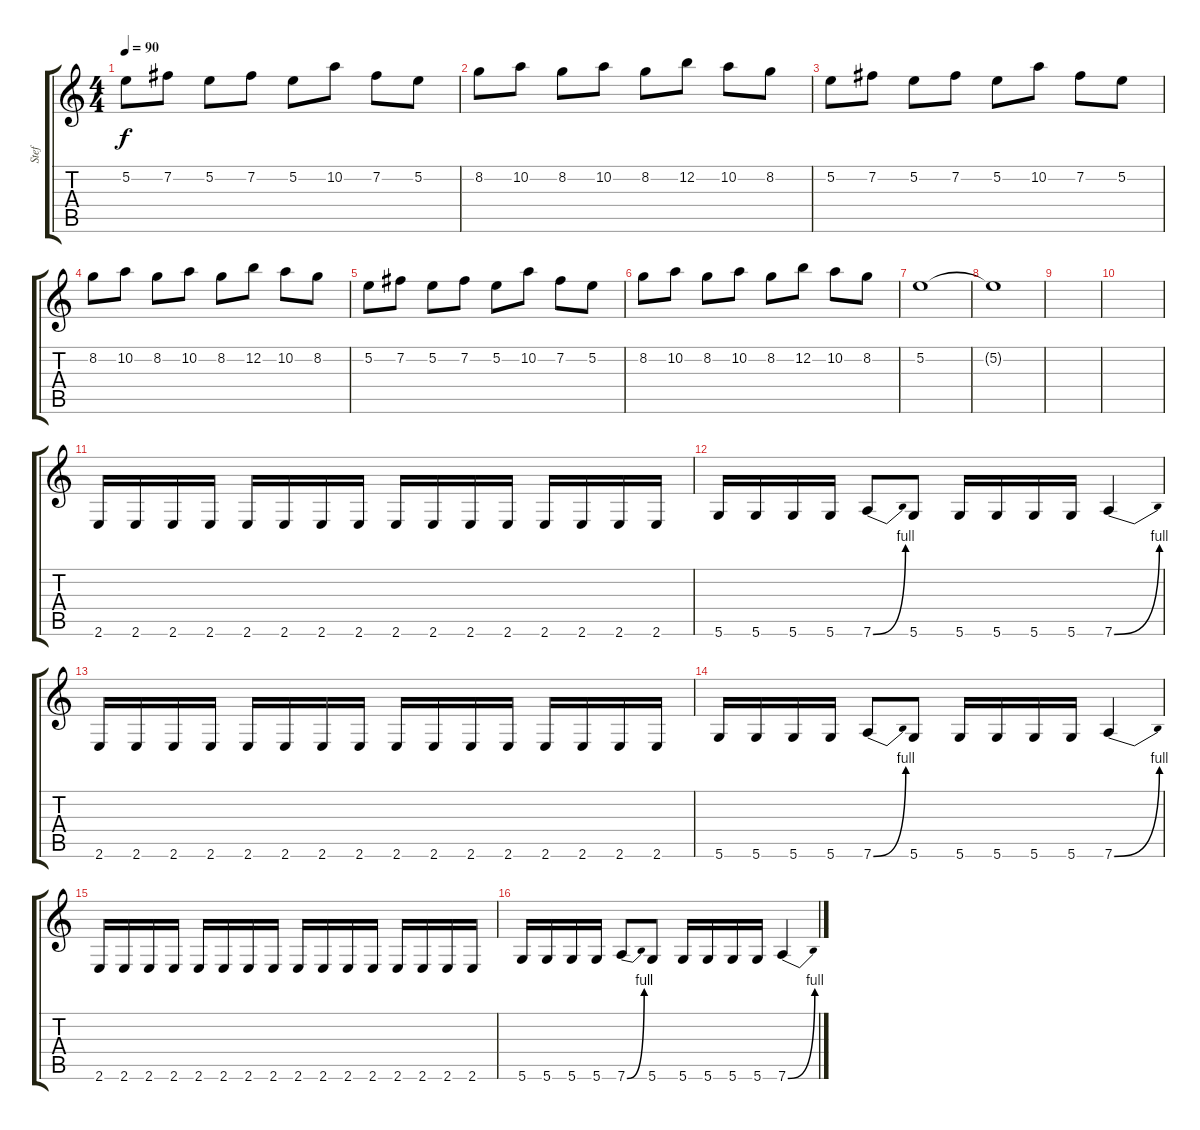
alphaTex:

\track ("Stef" "Stef") {instrument distortionguitar}
\staff {score tabs}
\tuning (E4 B3 G3 D3 A2 D2) {hide}
\ts (4 4)
\tempo 90
\clef g2
\ks c
5.2.8{dy f} 7.2.8 5.2.8 7.2.8 5.2.8 10.2.8 7.2.8 5.2.8 |
8.2.8 10.2.8 8.2.8 10.2.8 8.2.8 12.2.8 10.2.8 8.2.8 |
5.2.8 7.2.8 5.2.8 7.2.8 5.2.8 10.2.8 7.2.8 5.2.8 |
8.2.8 10.2.8 8.2.8 10.2.8 8.2.8 12.2.8 10.2.8 8.2.8 |
5.2.8 7.2.8 5.2.8 7.2.8 5.2.8 10.2.8 7.2.8 5.2.8 |
8.2.8 10.2.8 8.2.8 10.2.8 8.2.8 12.2.8 10.2.8 8.2.8 |
5.2.1 |
5.2{t}.1 |
|
|
2.6.16 2.6.16 2.6.16 2.6.16 2.6.16 2.6.16 2.6.16 2.6.16 2.6.16 2.6.16 2.6.16 2.6.16 2.6.16 2.6.16 2.6.16 2.6.16 |
5.6.16 5.6.16 5.6.16 5.6.16 7.6{be (bend 0 0 60 4)}.8 5.6.8 5.6.16 5.6.16 5.6.16 5.6.16 7.6{be (bend 0 0 60 4)}.4 |
2.6.16 2.6.16 2.6.16 2.6.16 2.6.16 2.6.16 2.6.16 2.6.16 2.6.16 2.6.16 2.6.16 2.6.16 2.6.16 2.6.16 2.6.16 2.6.16 |
5.6.16 5.6.16 5.6.16 5.6.16 7.6{be (bend 0 0 60 4)}.8 5.6.8 5.6.16 5.6.16 5.6.16 5.6.16 7.6{be (bend 0 0 60 4)}.4 |
2.6.16 2.6.16 2.6.16 2.6.16 2.6.16 2.6.16 2.6.16 2.6.16 2.6.16 2.6.16 2.6.16 2.6.16 2.6.16 2.6.16 2.6.16 2.6.16 |
5.6.16 5.6.16 5.6.16 5.6.16 7.6{be (bend 0 0 60 4)}.8 5.6.8 5.6.16 5.6.16 5.6.16 5.6.16 7.6{be (bend 0 0 60 4)}.4
